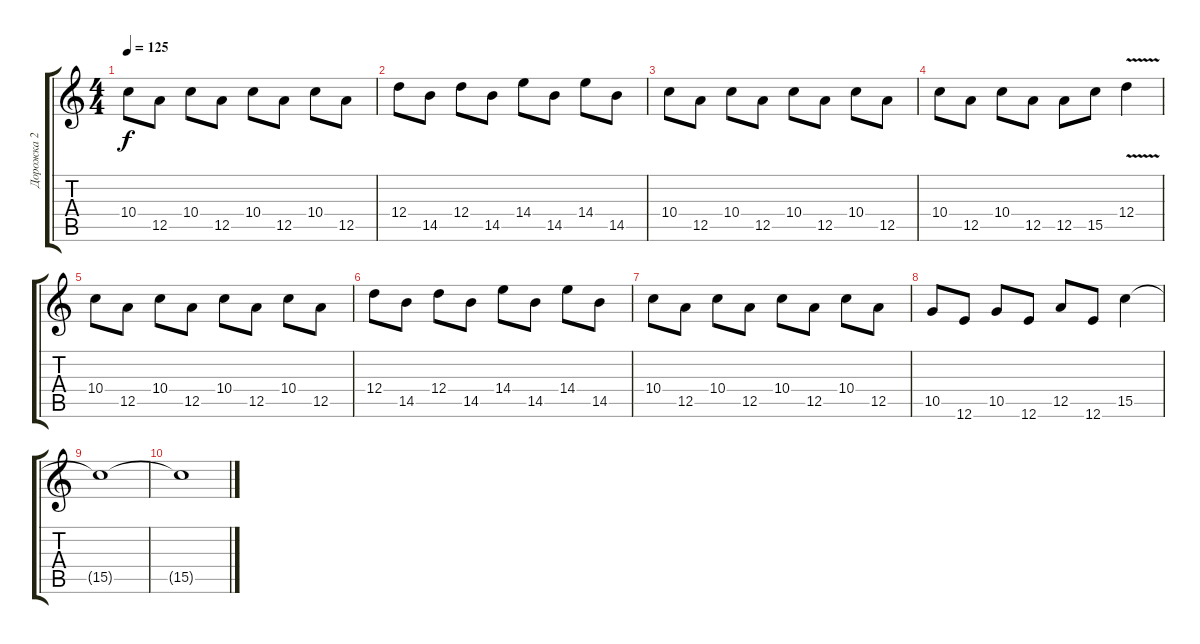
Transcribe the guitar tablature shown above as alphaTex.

\track ("Дорожка 2" "Дорожка 2") {instrument overdrivenguitar}
\staff {score tabs}
\tuning (E4 B3 G3 D3 A2 E2) {hide}
\ts (4 4)
\tempo 125
\clef g2
\ks c
10.4.8{dy f} 12.5.8 10.4.8 12.5.8 10.4.8 12.5.8 10.4.8 12.5.8 |
12.4.8 14.5.8 12.4.8 14.5.8 14.4.8 14.5.8 14.4.8 14.5.8 |
10.4.8 12.5.8 10.4.8 12.5.8 10.4.8 12.5.8 10.4.8 12.5.8 |
10.4.8 12.5.8 10.4.8 12.5.8 12.5.8 15.5.8 12.4{v}.4 |
10.4.8 12.5.8 10.4.8 12.5.8 10.4.8 12.5.8 10.4.8 12.5.8 |
12.4.8 14.5.8 12.4.8 14.5.8 14.4.8 14.5.8 14.4.8 14.5.8 |
10.4.8 12.5.8 10.4.8 12.5.8 10.4.8 12.5.8 10.4.8 12.5.8 |
10.5.8 12.6.8 10.5.8 12.6.8 12.5.8 12.6.8 15.5.4 |
15.5{t}.1 |
15.5{t}.1
